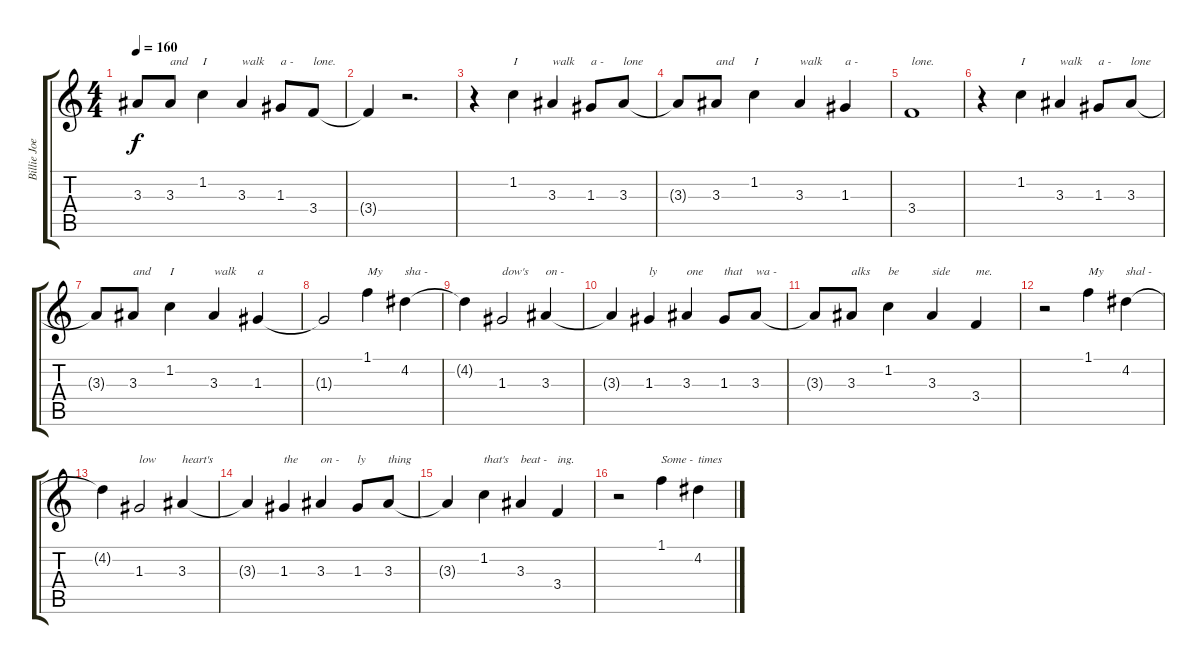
\track ("Billie Joe Armstrong (Vocals)" "Billie Joe") {instrument acousticguitarnylon}
\staff {score tabs}
\tuning (E4 B3 G3 D3 A2 E2) {hide}
\ts (4 4)
\tempo 160
\clef g2
\ks c
3.3{t}.8{dy f} 3.3.8{txt "and"} 1.2.4{txt "I"} 3.3.4{txt "walk"} 1.3.8{txt "a -"} 3.4.8{txt "lone."} |
3.4{t}.4 r.2{d} |
r.4 1.2.4{txt "I"} 3.3.4{txt "walk"} 1.3.8{txt "a -"} 3.3.8{txt "lone"} |
3.3{t}.8 3.3.8{txt "and"} 1.2.4{txt "I"} 3.3.4{txt "walk"} 1.3.4{txt "a -"} |
3.4.1{txt "lone."} |
r.4 1.2.4{txt "I"} 3.3.4{txt "walk"} 1.3.8{txt "a -"} 3.3.8{txt "lone"} |
3.3{t}.8 3.3.8{txt "and"} 1.2.4{txt "I"} 3.3.4{txt "walk"} 1.3.4{txt "a"} |
1.3{t}.2 1.1.4{txt "My"} 4.2.4{txt "sha -"} |
4.2{t}.4 1.3.2{txt "dow's"} 3.3.4{txt "on -"} |
3.3{t}.4 1.3.4{txt "ly"} 3.3.4{txt "one"} 1.3.8{txt "that"} 3.3.8{txt "wa -"} |
3.3{t}.8 3.3.8{txt "alks"} 1.2.4{txt "be"} 3.3.4{txt "side"} 3.4.4{txt "me."} |
r.2 1.1.4{txt "My"} 4.2.4{txt "shal -"} |
4.2{t}.4 1.3.2{txt "low"} 3.3.4{txt "heart's"} |
3.3{t}.4 1.3.4{txt "the"} 3.3.4{txt "on -"} 1.3.8{txt "ly"} 3.3.8{txt "thing"} |
3.3{t}.4 1.2.4{txt "that's"} 3.3.4{txt "beat -"} 3.4.4{txt "ing."} |
r.2 1.1.4{txt "Some -"} 4.2.4{txt "times"}
